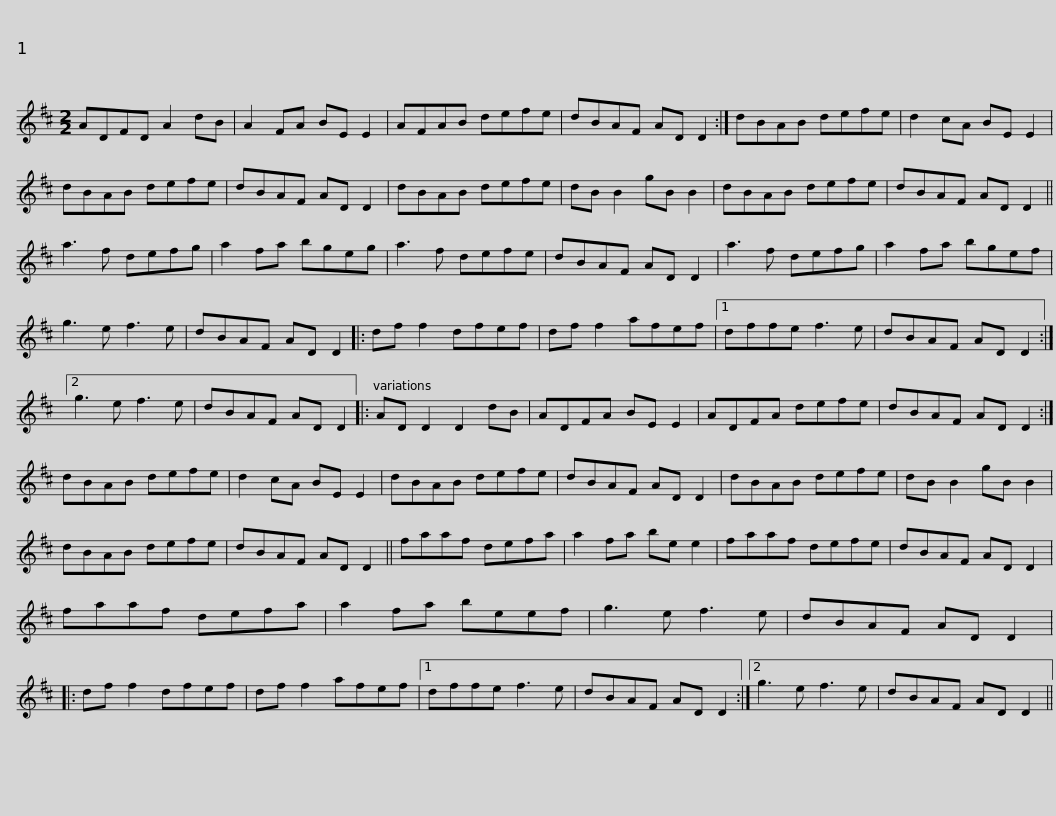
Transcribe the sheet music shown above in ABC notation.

X:1
L:1/8
M:2/2
I:linebreak $
K:D
V:1 treble
V:1
 ADFD A2 dB | A2 FA BE E2 | AFAB defe | dBAF AD D2 :| dBAB defe | %5
 d2 cA BE E2 |$ dBAB defe | dBAF AD D2 | dBAB defe | dB B2 gB B2 | %10
 dBAB defe | dBAF AD D2 ||$ a3 f defg | a2 fa bgeg | a3 f defe | %15
 dBAF AD D2 | a3 f defg | a2 fa bgef |$ g3 e f3 e | dBAF AD D2 |: %20
 df f2 dfef | df f2 afef |1 dffe f3 e | dBAF AD D2 :|2$ g3 e f3 e | %25
 dBAF AD D2 |: AD D2 D2 dB | ADFA BE E2 | ADFA defe | dBAF AD D2 :|$ %30
 dBAB defe | d2 cA BE E2 | dBAB defe | dBAF AD D2 | dBAB defe | %35
 dB B2 gB B2 |$ dBAB defe | dBAF AD D2 || faaf defa | a2 fa be e2 | %40
 faaf defe | dBAF AD D2 |$ faaf defa | a2 fa beef | g3 e f3 e | %45
 dBAF AD D2 |: df f2 dfef | df f2 afef |1$ dffe f3 e | dBAF AD D2 :|2 %50
 g3 e f3 e | dBAF AD D2 || %52
